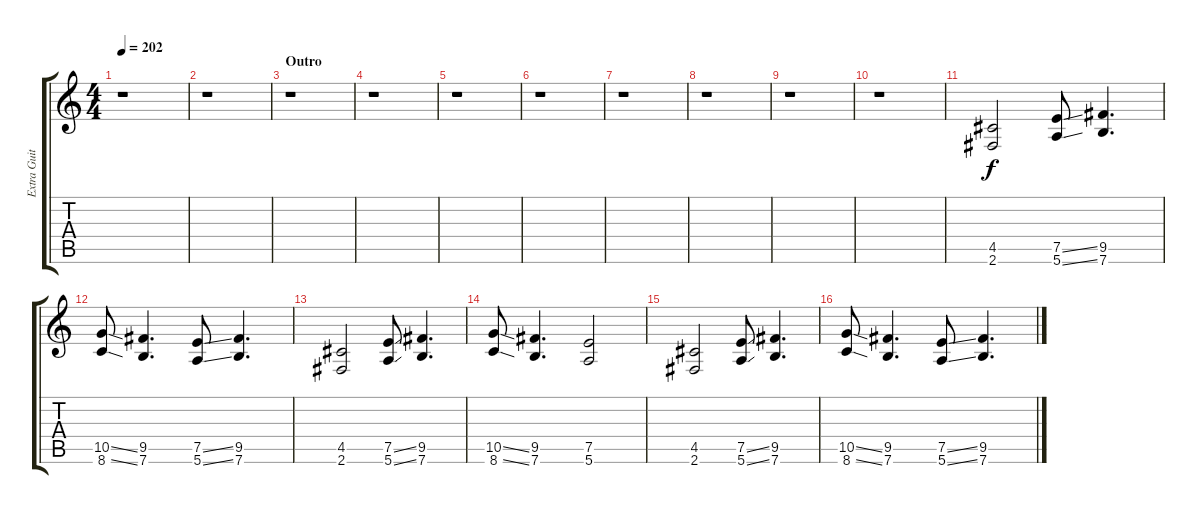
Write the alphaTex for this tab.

\track ("Extra Guitar" "Extra Guit") {instrument distortionguitar}
\staff {score tabs}
\tuning (E4 B3 G3 D3 A2 E2) {hide}
\ts (4 4)
\tempo 202
\clef g2
\ks c
r.1{dy f} |
r.1 |
\section ("" "Outro")
r.1 |
r.1 |
r.1 |
r.1 |
r.1 |
r.1 |
r.1 |
r.1 |
(4.5 2.6).2 (7.5{ss} 5.6{ss}).8 (9.5 7.6).4{d} |
(10.5{ss} 8.6{ss}).8 (9.5 7.6).4{d} (7.5{ss} 5.6{ss}).8 (9.5 7.6).4{d} |
(4.5 2.6).2 (7.5{ss} 5.6{ss}).8 (9.5 7.6).4{d} |
(10.5{ss} 8.6{ss}).8 (9.5 7.6).4{d} (7.5 5.6).2 |
(4.5 2.6).2 (7.5{ss} 5.6{ss}).8 (9.5 7.6).4{d} |
(10.5{ss} 8.6{ss}).8 (9.5 7.6).4{d} (7.5{ss} 5.6{ss}).8 (9.5 7.6).4{d}
